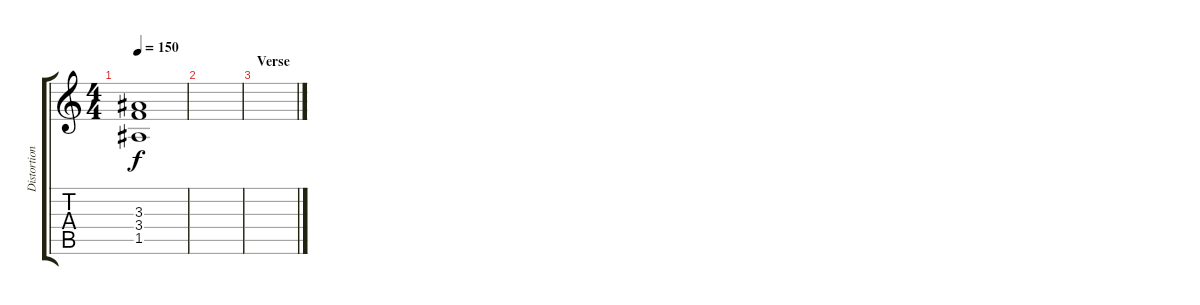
\track ("Distortion Guitar" "Distortion") {instrument distortionguitar}
\staff {score tabs}
\tuning (E4 B3 G3 D3 A2 E2) {hide}
\ts (4 4)
\tempo 150
\clef g2
\ks c
(3.3{t} 3.4{t} 1.5{t}).1{dy f} |
|
\section ("" "Verse")
